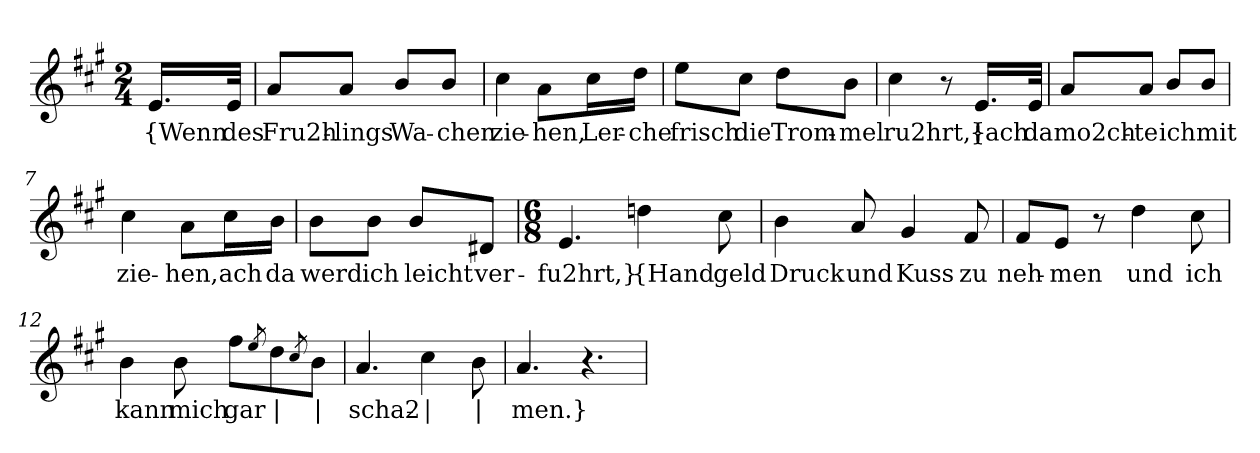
**kern	**text
*part1	*part1
*staff1	*staff1
*clefG2	*
*k[f#c#g#]	*
*M2/4	*
=1	=1
!	!LO:LY:b
16.e/LL	{Wenn
!	!LO:LY:b
32e/JJk	des
=2	=2
!	!LO:LY:b
8a/L	Fru2h-
!	!LO:LY:b
8a/J	-lings
!	!LO:LY:b
8b/L	Wa-
!	!LO:LY:b
8b/J	-chen
=3	=3
!	!LO:LY:b
4cc#\	zie-
!	!LO:LY:b
8a\L	-hen,
!	!LO:LY:b
16cc#\L	Ler-
!	!LO:LY:b
16dd\JJ	-che
=4	=4
!	!LO:LY:b
8ee\L	frisch
!	!LO:LY:b
8cc#\J	die
!	!LO:LY:b
8dd\L	Trom-
!	!LO:LY:b
8b\J	-mel
=5	=5
!	!LO:LY:b
4cc#\	ru2hrt,}
8r	.
!	!LO:LY:b
16.e/LL	{ach
!	!LO:LY:b
32e/JJk	da
!!LO:LB:g=z
=6	=6
!	!LO:LY:b
8a/L	mo2ch-
!	!LO:LY:b
8a/J	-te
!	!LO:LY:b
8b/L	ich
!	!LO:LY:b
8b/J	mit
=7	=7
!	!LO:LY:b
4cc#\	zie-
!	!LO:LY:b
8a\L	-hen,
!	!LO:LY:b
16cc#\L	ach
!	!LO:LY:b
16b\JJ	da
=8	=8
!	!LO:LY:b
8b\L	werd
!	!LO:LY:b
8b\J	ich
!	!LO:LY:b
8b/L	leicht
!	!LO:LY:b
8d#X/J	ver-
=9	=9
*M6/8	*
!	!LO:LY:b
4.e/	-fu2hrt,}
!	!LO:LY:b
4ddn\	{Hand
!	!LO:LY:b
8cc#\	-geld
=10	=10
!	!LO:LY:b
4b\	Druck
!	!LO:LY:b
8a/	und
!	!LO:LY:b
4g#/	Kuss
!	!LO:LY:b
8f#/	zu
!!LO:LB:g=z
=11	=11
!	!LO:LY:b
8f#/L	neh-
!	!LO:LY:b
8e/J	-men
8r	.
!	!LO:LY:b
4dd\	und
!	!LO:LY:b
8cc#\	ich
=12	=12
!	!LO:LY:b
4b\	kann
!	!LO:LY:b
8b\	mich
!	!LO:LY:b
8ff#\L	gar
8qee/	.
!	!LO:LY:b
8dd\	|
8qcc#/	.
!	!LO:LY:b
8b\J	|
=13	=13
!	!LO:LY:b
4.a/	scha2-
!	!LO:LY:b
4cc#\	|
!	!LO:LY:b
8b\	|
=14	=14
!	!LO:LY:b
4.a/	-men.}
4.r	.
=	=
*-	*-
